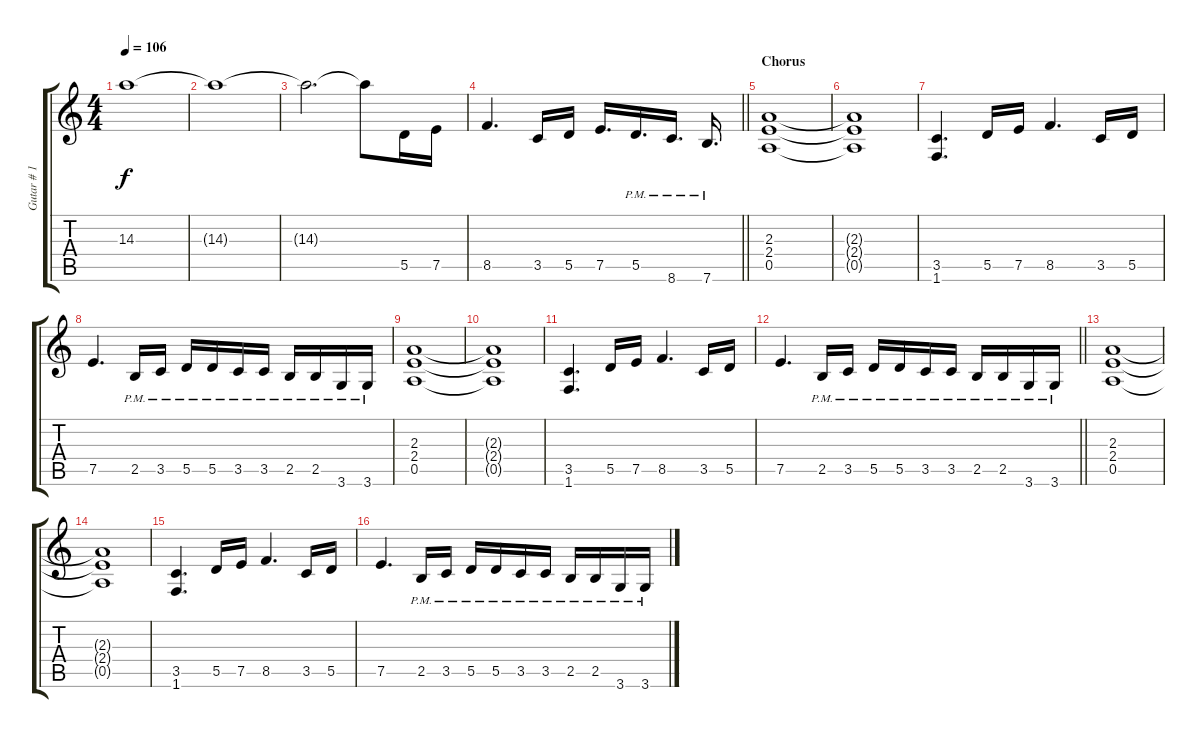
\track ("Gutar # 1" "Gutar # 1") {instrument overdrivenguitar}
\staff {score tabs}
\tuning (E4 B3 G3 D3 A2 E2) {hide}
\ts (4 4)
\tempo 106
\clef g2
\ks c
14.3{t}.1{dy f} |
14.3{t}.1 |
14.3{t}.2{d} 14.3{t}.8 5.5.16 7.5.16 |
\barLineRight lightlight
8.5.4{d} 3.5.16 5.5.16 7.5.16{d} 5.5{pm}.16{d} 8.6{pm}.16{d} 7.6{pm}.16{d} |
\section ("" "Chorus")
(2.3 2.4 0.5).1 |
(2.3{t} 2.4{t} 0.5{t}).1 |
(3.5 1.6).4{d} 5.5.16 7.5.16 8.5.4{d} 3.5.16 5.5.16 |
7.5.4{d} 2.5{pm}.16 3.5{pm}.16 5.5{pm}.16 5.5{pm}.16 3.5{pm}.16 3.5{pm}.16 2.5{pm}.16 2.5{pm}.16 3.6{pm}.16 3.6{pm}.16 |
(2.3 2.4 0.5).1 |
(2.3{t} 2.4{t} 0.5{t}).1 |
(3.5 1.6).4{d} 5.5.16 7.5.16 8.5.4{d} 3.5.16 5.5.16 |
\barLineRight lightlight
7.5.4{d} 2.5{pm}.16 3.5{pm}.16 5.5{pm}.16 5.5{pm}.16 3.5{pm}.16 3.5{pm}.16 2.5{pm}.16 2.5{pm}.16 3.6{pm}.16 3.6{pm}.16 |
\section ("" "")
(2.3 2.4 0.5).1 |
(2.3{t} 2.4{t} 0.5{t}).1 |
(3.5 1.6).4{d} 5.5.16 7.5.16 8.5.4{d} 3.5.16 5.5.16 |
7.5.4{d} 2.5{pm}.16 3.5{pm}.16 5.5{pm}.16 5.5{pm}.16 3.5{pm}.16 3.5{pm}.16 2.5{pm}.16 2.5{pm}.16 3.6{pm}.16 3.6{pm}.16
